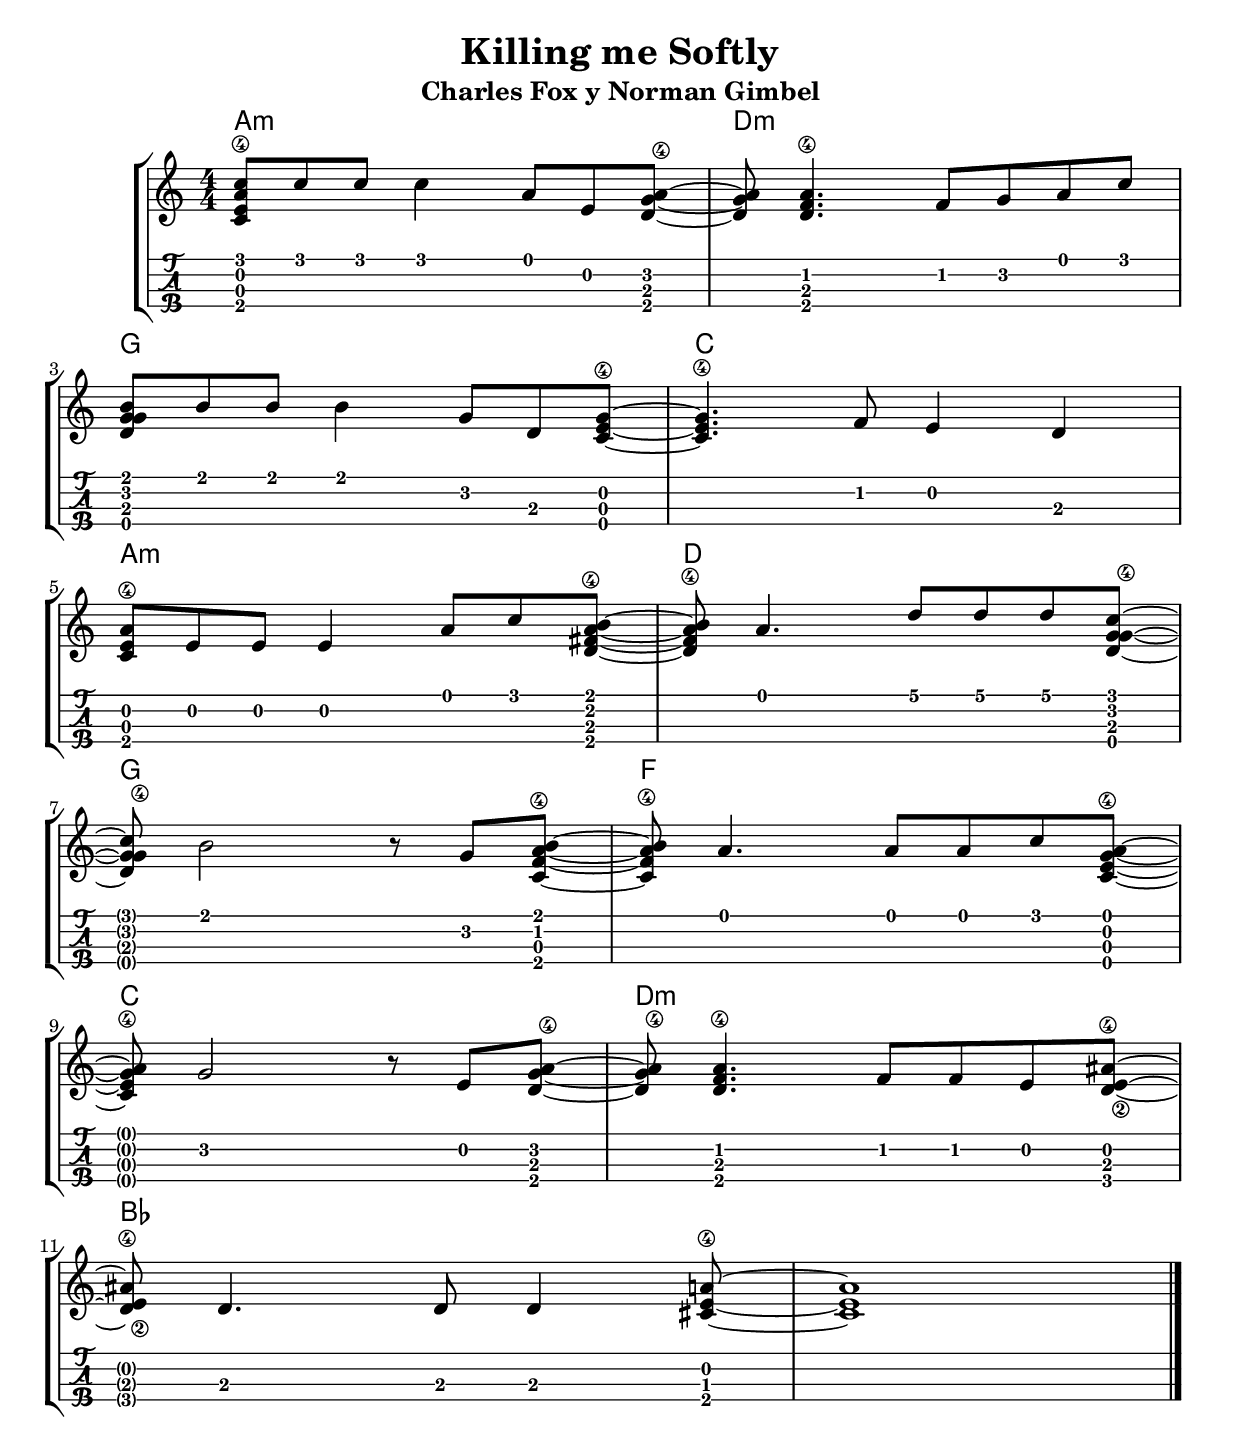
\header {
  title = "Killing me Softly"
  subtitle = "Charles Fox y Norman Gimbel"
  subsubtile = "a"
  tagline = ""  % removed
}

\layout{
	\context {
		\TabStaff
		stringTunings = #ukulele-tuning
	}
}

%--- Introducción de las notas ---%
uno = \relative c' {
\key c \major
\numericTimeSignature
\time 4/4
	<c e a\4 c>8 c' c c4 a8 e <d g a\4>~ |         % Am
	<d g a> <d f a\4>4. f8 g a c |                 % Dm
	\break
	<d, g g b> b' b b4 g8 d <c e g\4>~ |           % G
	<c e g\4>4. f8 e4 d4 |                         % C
	\break
  	<c e a\4>8 e e e4 a8 c <d, fis a\4 b>~ |       % Am
	<d fis a\4 b> a'4. d8 d d <c g d g\4>~ |      % D
	\break
	<c g d g\4> b2 r8 g <c, f a\4 b>~ |           % G
	<c f a\4 b> a'4. a8 a c <c, e g\4 a>~ |        % F
	\break
  	<c e g\4 a> g'2 r8 e8 <d g a\4>~ |             % C
	<d g a\4> <d f a\4>4. f8 f e8 <d e\2 ais\4>~ | % Dm
	\break
  	<d e\2 ais\4> d4. d8 d4 <cis e a\4>8~ |        % Bb
	<cis e a>1 |                                   % A
	\bar "|." 
}

acordes = \chordmode {
	a1:m d:m g c a:m d g f c d:m bes
 }

%--- Partitura ---%
\score {
	\new StaffGroup	
	<<
	    \new ChordNames \acordes
		\new Staff \uno
		\new TabStaff \uno
	>>
}